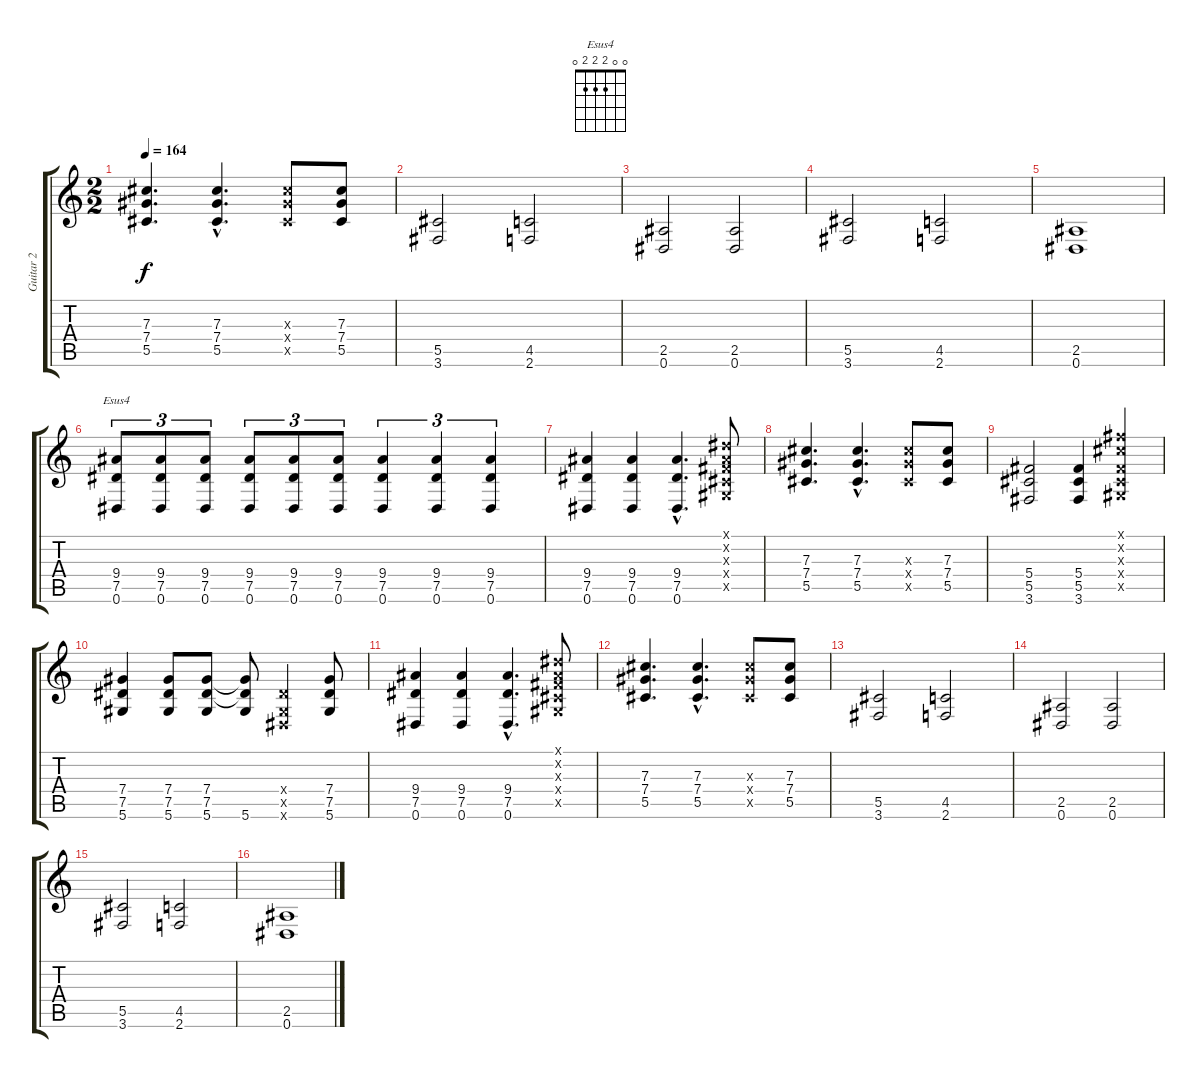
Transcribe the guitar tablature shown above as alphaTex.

\track ("Guitar 2" "Guitar 2") {instrument electricguitarclean}
\staff {score tabs}
\tuning (Eb4 Bb3 Gb3 Db3 Ab2 Eb2) {hide}
\chord ("Esus4" 0 0 2 2 2 0)
\ts (2 2)
\tempo 164
\clef g2
\ks c
(7.3 7.4 5.5).4{d dy f} (7.3{hac} 7.4{hac} 5.5{hac}).4{d} (7.3{x} 7.4{x} 5.5{x}).8 (7.3 7.4 5.5).8 |
(5.5 3.6).2 (4.5 2.6).2 |
(2.5 0.6).2 (2.5 0.6).2 |
(5.5 3.6).2 (4.5 2.6).2 |
(2.5 0.6).1 |
(9.4 7.5 0.6).8{tu (3 2) ch "Esus4"} (9.4 7.5 0.6).8{tu (3 2)} (9.4 7.5 0.6).8{tu (3 2)} (9.4 7.5 0.6).8{tu (3 2)} (9.4 7.5 0.6).8{tu (3 2)} (9.4 7.5 0.6).8{tu (3 2)} (9.4 7.5 0.6).4{tu (3 2)} (9.4 7.5 0.6).4{tu (3 2)} (9.4 7.5 0.6).4{tu (3 2)} |
(9.4 7.5 0.6).4 (9.4 7.5 0.6).4 (9.4{hac} 7.5{hac} 0.6{hac}).4{d} (0.1{x} 0.2{x} 0.3{x} 0.4{x} 0.5{x}).8 |
(7.3 7.4 5.5).4{d} (7.3{hac} 7.4{hac} 5.5{hac}).4{d} (7.3{x} 7.4{x} 5.5{x}).8 (7.3 7.4 5.5).8 |
(5.4 5.5 3.6).2 (5.4 5.5 3.6).4 (3.1{x} 3.2{x} 0.3{x} 0.4{x} 0.5{x}).4 |
(7.4 7.5 5.6).4 (7.4 7.5 5.6).8 (7.4 7.5 5.6).8 (7.4{t} 7.5{t} 5.6).8 (2.4{x} 0.5{x} 0.6{x}).4 (7.4 7.5 5.6).8 |
(9.4 7.5 0.6).4 (9.4 7.5 0.6).4 (9.4{hac} 7.5{hac} 0.6{hac}).4{d} (0.1{x} 0.2{x} 0.3{x} 0.4{x} 0.5{x}).8 |
(7.3 7.4 5.5).4{d} (7.3{hac} 7.4{hac} 5.5{hac}).4{d} (7.3{x} 7.4{x} 5.5{x}).8 (7.3 7.4 5.5).8 |
(5.5 3.6).2 (4.5 2.6).2 |
(2.5 0.6).2 (2.5 0.6).2 |
(5.5 3.6).2 (4.5 2.6).2 |
(2.5 0.6).1
